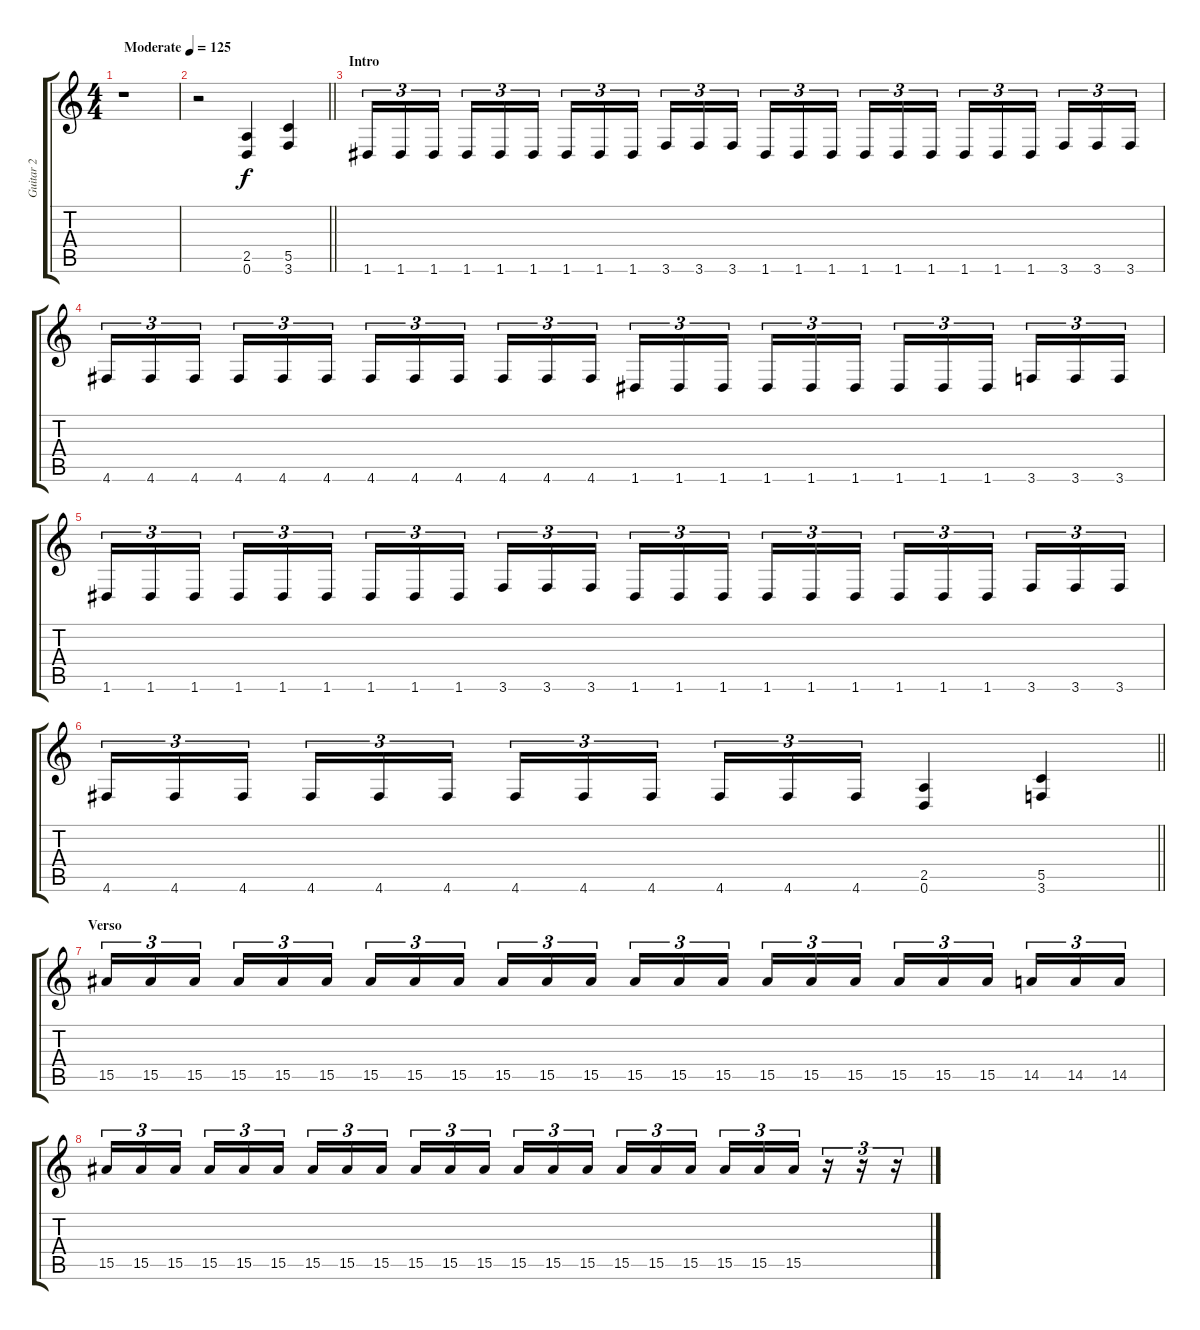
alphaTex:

\track ("Guitar 2" "Guitar 2") {instrument distortionguitar}
\staff {score tabs}
\tuning (D4 A3 F3 C3 G2 D2) {hide}
\ts (4 4)
\tempo (125 "Moderate")
\clef g2
\ks c
r.1{dy f instrument distortionguitar} |
\barLineRight lightlight
r.2 (2.5 0.6).4 (5.5 3.6).4 |
\section ("" "Intro")
1.6.16{tu (3 2)} 1.6.16{tu (3 2)} 1.6.16{tu (3 2) beam splitsecondary} 1.6.16{tu (3 2)} 1.6.16{tu (3 2)} 1.6.16{tu (3 2)} 1.6.16{tu (3 2)} 1.6.16{tu (3 2)} 1.6.16{tu (3 2) beam splitsecondary} 3.6.16{tu (3 2)} 3.6.16{tu (3 2)} 3.6.16{tu (3 2)} 1.6.16{tu (3 2)} 1.6.16{tu (3 2)} 1.6.16{tu (3 2) beam splitsecondary} 1.6.16{tu (3 2)} 1.6.16{tu (3 2)} 1.6.16{tu (3 2)} 1.6.16{tu (3 2)} 1.6.16{tu (3 2)} 1.6.16{tu (3 2) beam splitsecondary} 3.6.16{tu (3 2)} 3.6.16{tu (3 2)} 3.6.16{tu (3 2)} |
4.6.16{tu (3 2)} 4.6.16{tu (3 2)} 4.6.16{tu (3 2) beam splitsecondary} 4.6.16{tu (3 2)} 4.6.16{tu (3 2)} 4.6.16{tu (3 2)} 4.6.16{tu (3 2)} 4.6.16{tu (3 2)} 4.6.16{tu (3 2) beam splitsecondary} 4.6.16{tu (3 2)} 4.6.16{tu (3 2)} 4.6.16{tu (3 2)} 1.6.16{tu (3 2)} 1.6.16{tu (3 2)} 1.6.16{tu (3 2) beam splitsecondary} 1.6.16{tu (3 2)} 1.6.16{tu (3 2)} 1.6.16{tu (3 2)} 1.6.16{tu (3 2)} 1.6.16{tu (3 2)} 1.6.16{tu (3 2) beam splitsecondary} 3.6.16{tu (3 2)} 3.6.16{tu (3 2)} 3.6.16{tu (3 2)} |
1.6.16{tu (3 2)} 1.6.16{tu (3 2)} 1.6.16{tu (3 2) beam splitsecondary} 1.6.16{tu (3 2)} 1.6.16{tu (3 2)} 1.6.16{tu (3 2)} 1.6.16{tu (3 2)} 1.6.16{tu (3 2)} 1.6.16{tu (3 2) beam splitsecondary} 3.6.16{tu (3 2)} 3.6.16{tu (3 2)} 3.6.16{tu (3 2)} 1.6.16{tu (3 2)} 1.6.16{tu (3 2)} 1.6.16{tu (3 2) beam splitsecondary} 1.6.16{tu (3 2)} 1.6.16{tu (3 2)} 1.6.16{tu (3 2)} 1.6.16{tu (3 2)} 1.6.16{tu (3 2)} 1.6.16{tu (3 2) beam splitsecondary} 3.6.16{tu (3 2)} 3.6.16{tu (3 2)} 3.6.16{tu (3 2)} |
\barLineRight lightlight
4.6.16{tu (3 2)} 4.6.16{tu (3 2)} 4.6.16{tu (3 2) beam splitsecondary} 4.6.16{tu (3 2)} 4.6.16{tu (3 2)} 4.6.16{tu (3 2)} 4.6.16{tu (3 2)} 4.6.16{tu (3 2)} 4.6.16{tu (3 2) beam splitsecondary} 4.6.16{tu (3 2)} 4.6.16{tu (3 2)} 4.6.16{tu (3 2)} (2.5 0.6).4 (5.5 3.6).4 |
\section ("" "Verso")
15.5.16{tu (3 2)} 15.5.16{tu (3 2)} 15.5.16{tu (3 2) beam splitsecondary} 15.5.16{tu (3 2)} 15.5.16{tu (3 2)} 15.5.16{tu (3 2)} 15.5.16{tu (3 2)} 15.5.16{tu (3 2)} 15.5.16{tu (3 2) beam splitsecondary} 15.5.16{tu (3 2)} 15.5.16{tu (3 2)} 15.5.16{tu (3 2)} 15.5.16{tu (3 2)} 15.5.16{tu (3 2)} 15.5.16{tu (3 2) beam splitsecondary} 15.5.16{tu (3 2)} 15.5.16{tu (3 2)} 15.5.16{tu (3 2)} 15.5.16{tu (3 2)} 15.5.16{tu (3 2)} 15.5.16{tu (3 2) beam splitsecondary} 14.5.16{tu (3 2)} 14.5.16{tu (3 2)} 14.5.16{tu (3 2)} |
15.5.16{tu (3 2)} 15.5.16{tu (3 2)} 15.5.16{tu (3 2) beam splitsecondary} 15.5.16{tu (3 2)} 15.5.16{tu (3 2)} 15.5.16{tu (3 2)} 15.5.16{tu (3 2)} 15.5.16{tu (3 2)} 15.5.16{tu (3 2) beam splitsecondary} 15.5.16{tu (3 2)} 15.5.16{tu (3 2)} 15.5.16{tu (3 2)} 15.5.16{tu (3 2)} 15.5.16{tu (3 2)} 15.5.16{tu (3 2) beam splitsecondary} 15.5.16{tu (3 2)} 15.5.16{tu (3 2)} 15.5.16{tu (3 2)} 15.5.16{tu (3 2)} 15.5.16{tu (3 2)} 15.5.16{tu (3 2)} r.16{tu (3 2)} r.16{tu (3 2)} r.16{tu (3 2)}
